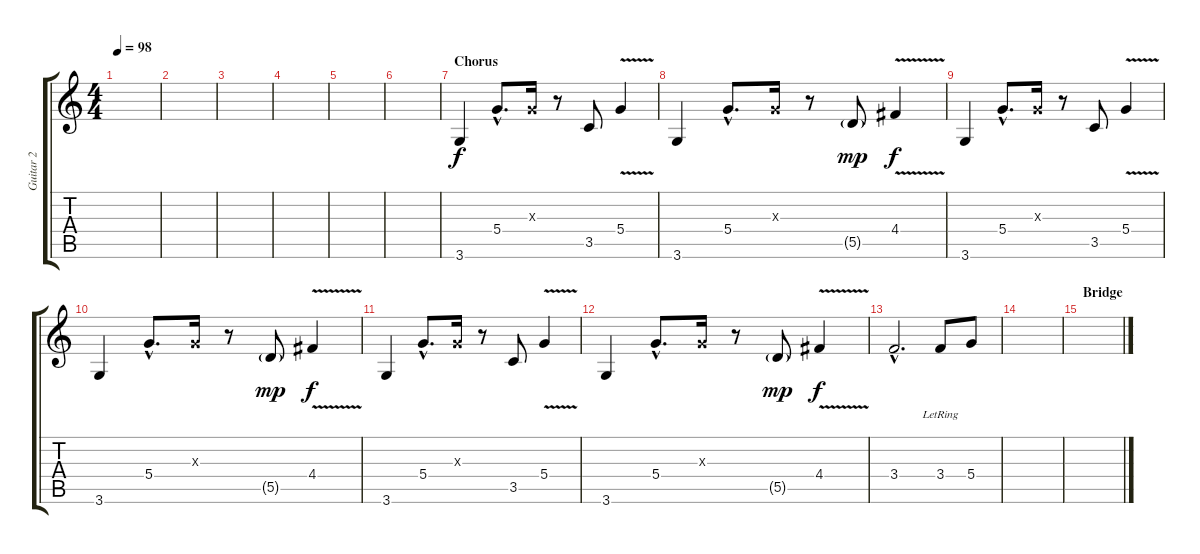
\track ("Guitar 2" "Guitar 2") {instrument distortionguitar}
\staff {score tabs}
\tuning (E4 B3 G3 D3 A2 E2) {hide}
\ts (4 4)
\tempo 98
\clef g2
\ks c
|
|
|
|
|
|
\section ("" "Chorus")
3.6.4 5.4{hac}.8{d} 0.3{x}.16 r.8 3.5.8 5.4{v}.4 |
3.6.4 5.4{hac}.8{d} 0.3{x}.16 r.8 5.5{g}.8{dy mp} 4.4{v}.4{dy f} |
3.6.4 5.4{hac}.8{d} 0.3{x}.16 r.8 3.5.8 5.4{v}.4 |
3.6.4 5.4{hac}.8{d} 0.3{x}.16 r.8 5.5{g}.8{dy mp} 4.4{v}.4{dy f} |
3.6.4 5.4{hac}.8{d} 0.3{x}.16 r.8 3.5.8 5.4{v}.4 |
3.6.4 5.4{hac}.8{d} 0.3{x}.16 r.8 5.5{g}.8{dy mp} 4.4{v}.4{dy f} |
3.4{hac}.2{d} 3.4{lr}.8 5.4.8 |
|
\section ("" "Bridge")
